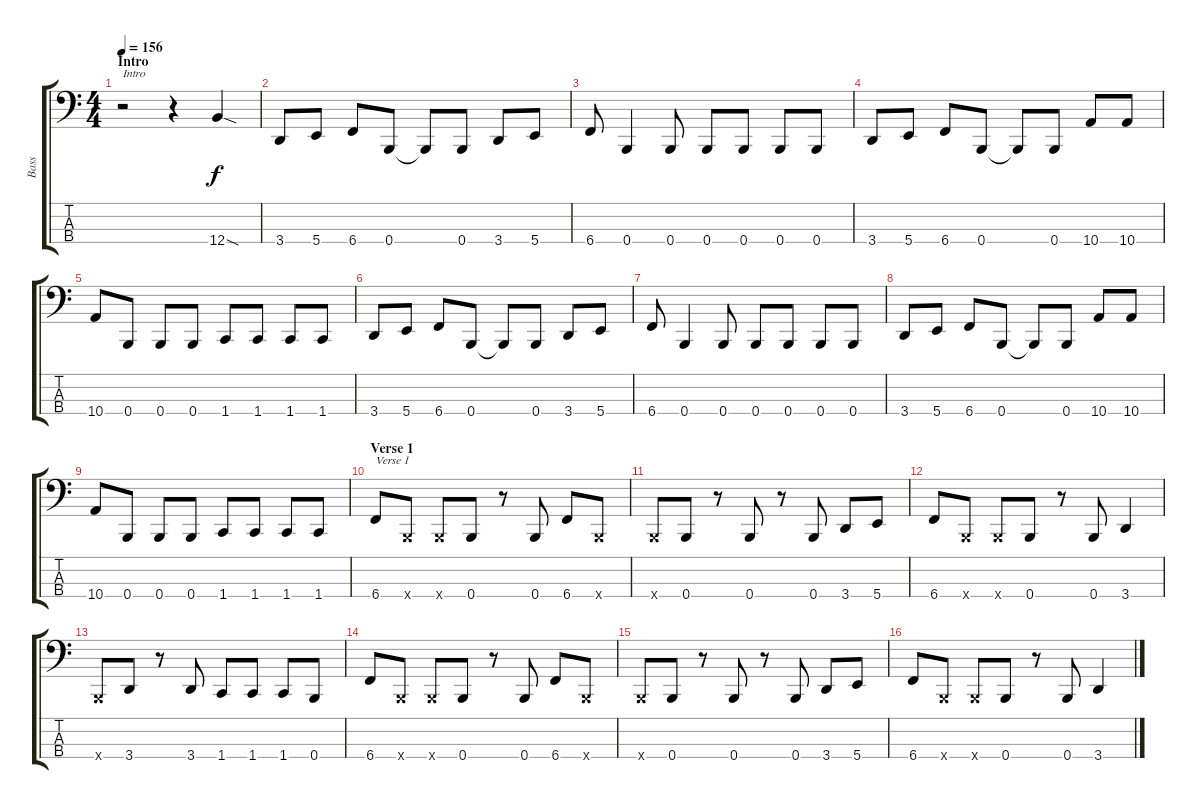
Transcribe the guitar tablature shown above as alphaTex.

\track ("Bass" "Bass") {instrument electricbasspick}
\staff {score tabs}
\tuning (E2 B1 Gb1 B0) {hide}
\ts (4 4)
\section ("" "Intro")
\tempo 156
\clef f4
\ks c
r.2{txt "Intro" dy f instrument electricbasspick} r.4 12.4{sod}.4 |
3.4.8 5.4.8 6.4.8 0.4.8 0.4{t}.8 0.4.8 3.4.8 5.4.8 |
6.4.8 0.4.4 0.4.8 0.4.8 0.4.8 0.4.8 0.4.8 |
3.4.8 5.4.8 6.4.8 0.4.8 0.4{t}.8 0.4.8 10.4.8 10.4.8 |
10.4.8 0.4.8 0.4.8 0.4.8 1.4.8 1.4.8 1.4.8 1.4.8 |
3.4.8 5.4.8 6.4.8 0.4.8 0.4{t}.8 0.4.8 3.4.8 5.4.8 |
6.4.8 0.4.4 0.4.8 0.4.8 0.4.8 0.4.8 0.4.8 |
3.4.8 5.4.8 6.4.8 0.4.8 0.4{t}.8 0.4.8 10.4.8 10.4.8 |
10.4.8 0.4.8 0.4.8 0.4.8 1.4.8 1.4.8 1.4.8 1.4.8 |
\section ("" "Verse 1")
6.4.8{txt "Verse 1"} 0.4{x}.8 0.4{x}.8 0.4.8 r.8 0.4.8 6.4.8 0.4{x}.8 |
0.4{x}.8 0.4.8 r.8 0.4.8 r.8 0.4.8 3.4.8 5.4.8 |
6.4.8 0.4{x}.8 0.4{x}.8 0.4.8 r.8 0.4.8 3.4.4 |
0.4{x}.8 3.4.8 r.8 3.4.8 1.4.8 1.4.8 1.4.8 0.4.8 |
6.4.8 0.4{x}.8 0.4{x}.8 0.4.8 r.8 0.4.8 6.4.8 0.4{x}.8 |
0.4{x}.8 0.4.8 r.8 0.4.8 r.8 0.4.8 3.4.8 5.4.8 |
6.4.8 0.4{x}.8 0.4{x}.8 0.4.8 r.8 0.4.8 3.4.4
